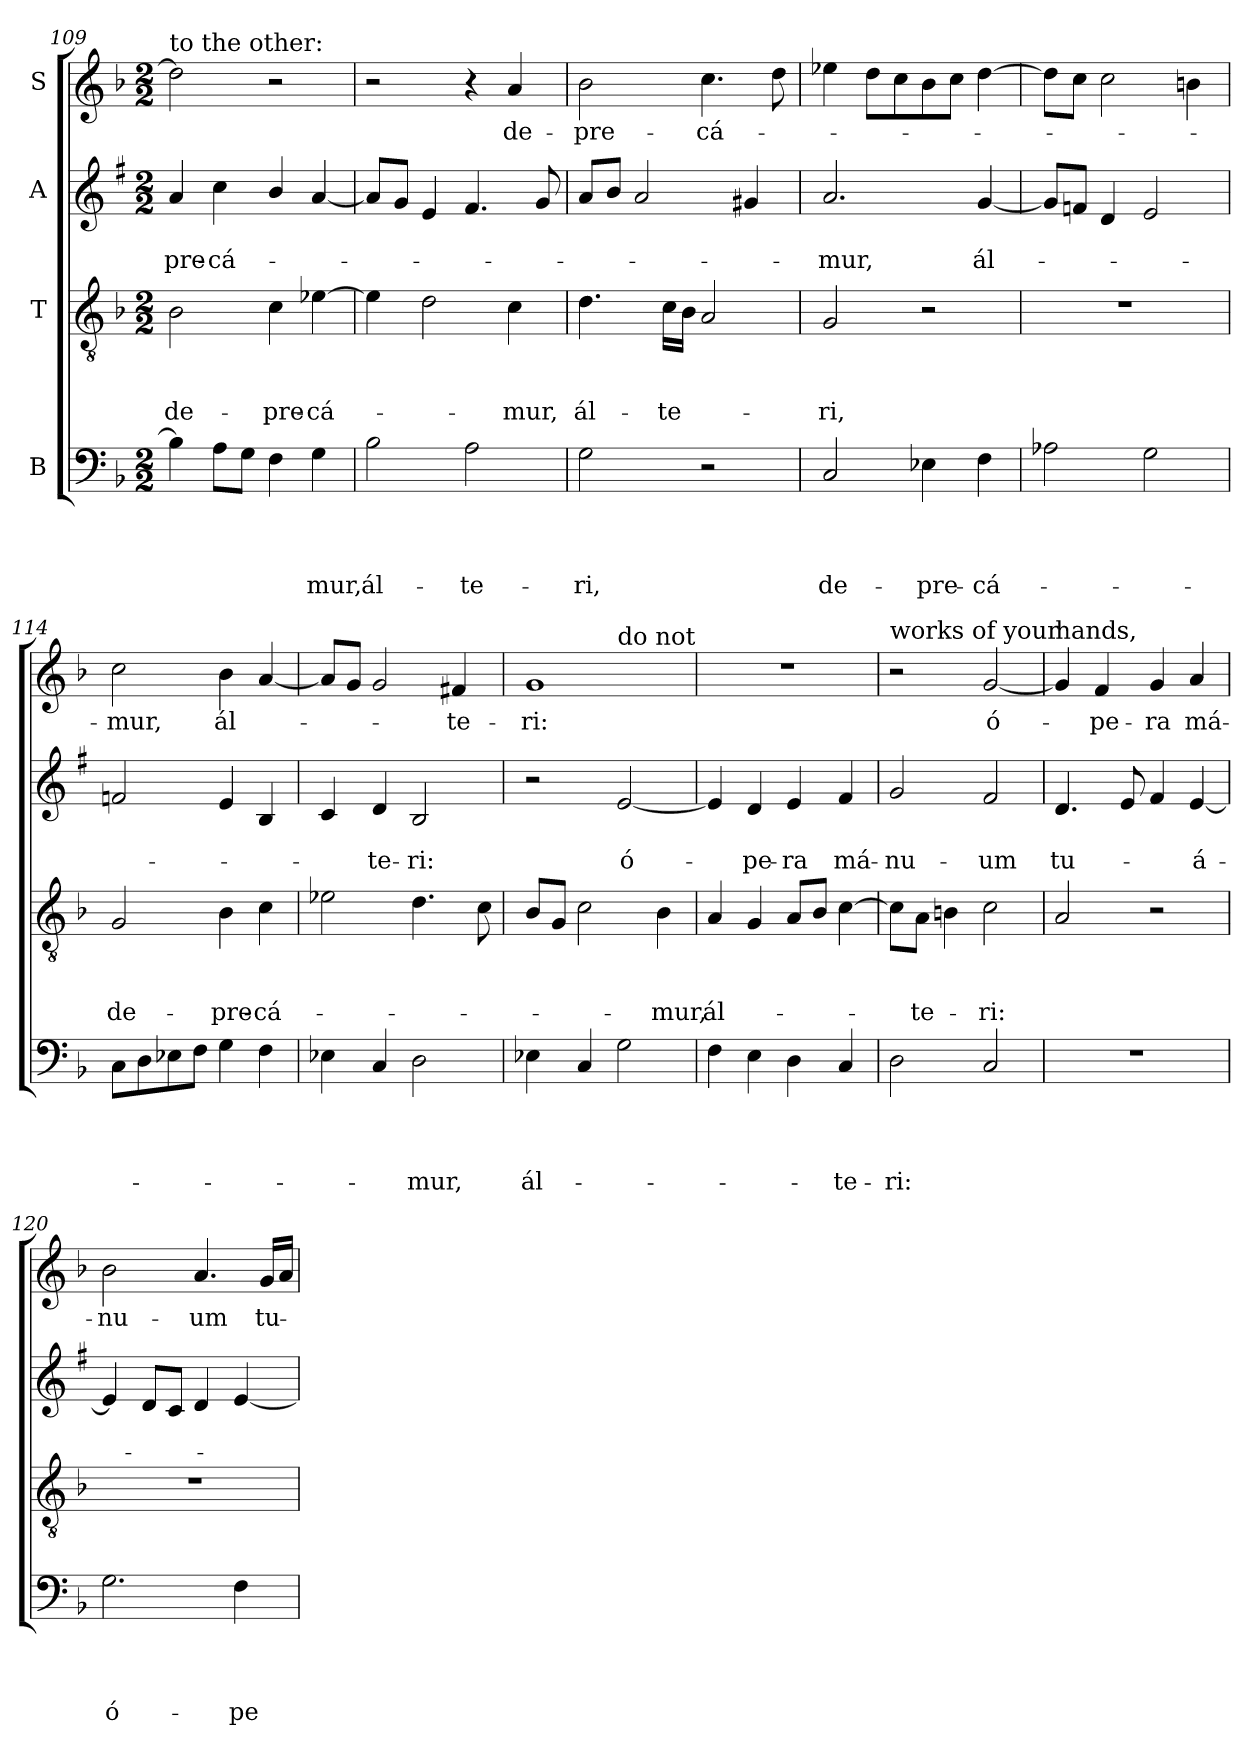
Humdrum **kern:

**kern	**text	**text	**text	**text	**kern	**text	**text	**text	**kern	**text	**text	**kern	**text
*part4	*part4	*part4	*part4	*part4	*part3	*part3	*part3	*part3	*part2	*part2	*part2	*part1	*part1
*staff4	*staff4	*staff4	*staff4	*staff4	*staff3	*staff3	*staff3	*staff3	*staff2	*staff2	*staff2	*staff1	*staff1
*I"B	*	*	*	*	*I"T	*	*	*	*I"A	*	*	*I"S	*
*clefF4	*	*	*	*	*clefGv2	*	*	*	*clefG2	*	*	*clefG2	*
*	*	*	*	*	*	*	*	*	*ITrd1c2	*	*	*	*
*k[b-]	*	*	*	*	*k[b-]	*	*	*	*k[b-]	*	*	*k[b-]	*
*F:	*	*	*	*	*F:	*	*	*	*F:	*	*	*F:	*
*M2/2	*	*	*	*	*M2/2	*	*	*	*M2/2	*	*	*M2/2	*
=109	=109	=109	=109	=109	=109	=109	=109	=109	=109	=109	=109	=109	=109
!	!	!	!	!	!	!	!	!	!	!	!	!LO:TX:a:t=to the other&colon;	!
!	!	!	!	!	!	!	!	!LO:LY:b	!	!	!LO:LY:b	!	!
4B-\]	.	.	.	.	2B-\	.	.	de-	4g/	.	-pre-	2dd\]	.
!	!	!	!	!	!	!	!	!	!	!	!LO:LY:b	!	!
8A\L	.	.	.	.	.	.	.	.	4b-\	.	-cá-	.	.
8G\J	.	.	.	.	.	.	.	.	.	.	.	.	.
!	!	!	!	!	!	!	!	!LO:LY:b	!	!	!	!	!
4F\	.	.	.	.	4c\	.	.	-pre-	4a/	.	.	2r	.
!	!	!	!	!LO:LY:b	!	!	!	!LO:LY:b	!	!	!	!	!
4G\	.	.	.	-mur,	[4e-\	.	.	-cá-	[4g/	.	.	.	.
!!LO:PB:g=z
=110	=110	=110	=110	=110	=110	=110	=110	=110	=110	=110	=110	=110	=110
!	!	!	!	!LO:LY:b	!	!	!	!	!	!	!	!	!
2B-\	.	.	.	ál-	4e-\]	.	.	.	8g/L]	.	.	2r	.
.	.	.	.	.	.	.	.	.	8f/J	.	.	.	.
.	.	.	.	.	2d\	.	.	.	4d/	.	.	.	.
!	!	!	!	!LO:LY:b	!	!	!	!	!	!	!	!	!
2A\	.	.	.	-te-	.	.	.	.	4.e/	.	.	4r	.
!	!	!	!	!	!	!	!	!LO:LY:b	!	!	!	!	!LO:LY:b
.	.	.	.	.	4c\	.	.	-mur,	.	.	.	4a/	de-
.	.	.	.	.	.	.	.	.	8f/	.	.	.	.
=111	=111	=111	=111	=111	=111	=111	=111	=111	=111	=111	=111	=111	=111
!	!	!	!	!LO:LY:b	!	!	!	!LO:LY:b	!	!	!	!	!LO:LY:b
2G\	.	.	.	-ri,	4.d\	.	.	ál-	8g/L	.	.	2b-\	-pre-
.	.	.	.	.	.	.	.	.	8a/J	.	.	.	.
.	.	.	.	.	.	.	.	.	2g/	.	.	.	.
!	!	!	!	!	!	!	!	!LO:LY:b	!	!	!	!	!
.	.	.	.	.	16c\LL	.	.	-te-	.	.	.	.	.
.	.	.	.	.	16B-\JJ	.	.	.	.	.	.	.	.
!	!	!	!	!	!	!	!	!	!	!	!	!	!LO:LY:b
2r	.	.	.	.	2A/	.	.	.	.	.	.	4.cc\	-cá-
.	.	.	.	.	.	.	.	.	4f#/	.	.	.	.
.	.	.	.	.	.	.	.	.	.	.	.	8dd\	.
=112	=112	=112	=112	=112	=112	=112	=112	=112	=112	=112	=112	=112	=112
!	!	!	!	!LO:LY:b	!	!	!	!LO:LY:b	!	!	!LO:LY:b	!	!
2C/	.	.	.	de-	2G/	.	.	-ri,	2.g/	.	-mur,	4ee-\	.
.	.	.	.	.	.	.	.	.	.	.	.	8dd\L	.
.	.	.	.	.	.	.	.	.	.	.	.	8cc\	.
!	!	!	!	!LO:LY:b	!	!	!	!	!	!	!	!	!
4E-X\	.	.	.	-pre-	2r	.	.	.	.	.	.	8b-\	.
.	.	.	.	.	.	.	.	.	.	.	.	8cc\J	.
!	!	!	!	!LO:LY:b	!	!	!	!	!	!	!LO:LY:b	!	!
4F\	.	.	.	-cá-	.	.	.	.	[4f/	.	ál-	[4dd\	.
=113	=113	=113	=113	=113	=113	=113	=113	=113	=113	=113	=113	=113	=113
2A-\	.	.	.	.	1r	.	.	.	8f/L]	.	.	8dd\L]	.
.	.	.	.	.	.	.	.	.	8e-/J	.	.	8cc\J	.
.	.	.	.	.	.	.	.	.	4c/	.	.	2cc\	.
2G\	.	.	.	.	.	.	.	.	2d/	.	.	.	.
.	.	.	.	.	.	.	.	.	.	.	.	4b\	.
=114	=114	=114	=114	=114	=114	=114	=114	=114	=114	=114	=114	=114	=114
!	!	!	!	!	!	!	!	!LO:LY:b	!	!	!	!	!LO:LY:b
8C\L	.	.	.	.	2G/	.	.	de-	2e-/	.	.	2cc\	-mur,
8D\	.	.	.	.	.	.	.	.	.	.	.	.	.
8E-\	.	.	.	.	.	.	.	.	.	.	.	.	.
8F\J	.	.	.	.	.	.	.	.	.	.	.	.	.
!	!	!	!	!	!	!	!	!LO:LY:b	!	!	!	!	!LO:LY:b
4G\	.	.	.	.	4B-\	.	.	-pre-	4d/	.	.	4b-\	ál-
!	!	!	!	!	!	!	!	!LO:LY:b	!	!	!	!	!
4F\	.	.	.	.	4c\	.	.	-cá-	4A/	.	.	[4a/	.
!!LO:LB:g=z
=115	=115	=115	=115	=115	=115	=115	=115	=115	=115	=115	=115	=115	=115
4E-\	.	.	.	.	2e-\	.	.	.	4B-/	.	.	8a/L]	.
.	.	.	.	.	.	.	.	.	.	.	.	8g/J	.
!	!	!	!	!	!	!	!	!	!	!	!LO:LY:b	!	!
4C/	.	.	.	.	.	.	.	.	4c/	.	-te-	2g/	.
!	!	!	!	!LO:LY:b	!	!	!	!	!	!	!LO:LY:b	!	!
2D\	.	.	.	-mur,	4.d\	.	.	.	2A/	.	-ri:	.	.
!	!	!	!	!	!	!	!	!	!	!	!	!	!LO:LY:b
.	.	.	.	.	.	.	.	.	.	.	.	4f#/	-te-
.	.	.	.	.	8c\	.	.	.	.	.	.	.	.
=116	=116	=116	=116	=116	=116	=116	=116	=116	=116	=116	=116	=116	=116
!	!	!	!	!LO:LY:b	!	!	!	!	!	!	!	!	!LO:LY:b
*	*	*	*	*	*	*	*	*	*	*	*	*^	*
4E-\	.	.	.	ál-	8B-/L	.	.	.	2r	.	.	1g	2ryy	-ri:
.	.	.	.	.	8G/J	.	.	.	.	.	.	.	.	.
4C/	.	.	.	.	2c\	.	.	.	.	.	.	.	.	.
!	!	!	!	!	!	!	!	!	!	!	!	!	!LO:TX:a:t=do not	!
!	!	!	!	!	!	!	!	!	!	!	!LO:LY:b	!	!	!
2G\	.	.	.	.	.	.	.	.	[2d/	.	ó-	.	2ryy	.
!	!	!	!	!	!	!	!	!LO:LY:b	!	!	!	!	!	!
.	.	.	.	.	4B-\	.	.	-mur,	.	.	.	.	.	.
=117	=117	=117	=117	=117	=117	=117	=117	=117	=117	=117	=117	=117	=117	=117
!	!	!	!	!	!	!	!	!	!	!	!	!LO:TX:a:t=despise the	!	!
!	!	!	!	!	!	!	!	!LO:LY:b	!	!	!	!	!	!
*	*	*	*	*	*	*	*	*	*	*	*	*v	*v	*
4F\	.	.	.	.	4A/	.	.	ál-	4d/]	.	.	1r	.
!	!	!	!	!	!	!	!	!	!	!	!LO:LY:b	!	!
4E\	.	.	.	.	4G/	.	.	.	4c/	.	-pe-	.	.
!	!	!	!	!	!	!	!	!	!	!	!LO:LY:b	!	!
4D\	.	.	.	.	8A/L	.	.	.	4d/	.	-ra	.	.
.	.	.	.	.	8B-/J	.	.	.	.	.	.	.	.
!	!	!	!	!LO:LY:b	!	!	!	!	!	!	!LO:LY:b	!	!
4C/	.	.	.	-te-	[4c\	.	.	.	4e/	.	má-	.	.
=118	=118	=118	=118	=118	=118	=118	=118	=118	=118	=118	=118	=118	=118
!	!	!	!	!	!	!	!	!	!	!	!	!LO:TX:a:t=works of your	!
!	!	!	!	!LO:LY:b	!	!	!	!	!	!	!LO:LY:b	!	!
2D\	.	.	.	-ri:	8c\L]	.	.	.	2f/	.	-nu-	2r	.
!	!	!	!	!	!	!	!	!LO:LY:b	!	!	!	!	!
.	.	.	.	.	8A\J	.	.	-te-	.	.	.	.	.
.	.	.	.	.	4B\	.	.	.	.	.	.	.	.
!	!	!	!	!	!	!	!	!LO:LY:b	!	!	!LO:LY:b	!	!LO:LY:b
2C/	.	.	.	.	2c\	.	.	-ri:	2e/	.	-um	[2g/	ó-
=119	=119	=119	=119	=119	=119	=119	=119	=119	=119	=119	=119	=119	=119
!	!	!	!	!	!	!	!	!	!	!	!	!LO:TX:a:t=hands,	!
!	!	!	!	!	!	!	!	!	!	!	!LO:LY:b	!	!
1r	.	.	.	.	2A/	.	.	.	4.c/	.	tu-	4g/]	.
!	!	!	!	!	!	!	!	!	!	!	!	!	!LO:LY:b
.	.	.	.	.	.	.	.	.	.	.	.	4f/	-pe-
.	.	.	.	.	.	.	.	.	8d/	.	.	.	.
!	!	!	!	!	!	!	!	!	!	!	!	!	!LO:LY:b
.	.	.	.	.	2r	.	.	.	4e/	.	.	4g/	-ra
!	!	!	!	!	!	!	!	!	!	!	!LO:LY:b	!	!LO:LY:b
.	.	.	.	.	.	.	.	.	[4d/	.	-á-	4a/	má-
!!LO:PB:g=z
=120	=120	=120	=120	=120	=120	=120	=120	=120	=120	=120	=120	=120	=120
!	!	!	!	!LO:LY:b	!	!	!	!	!	!	!	!	!LO:LY:b
2.G\	.	.	.	ó-	1r	.	.	.	4d/]	.	.	2b-\	-nu-
.	.	.	.	.	.	.	.	.	8c/L	.	.	.	.
.	.	.	.	.	.	.	.	.	8B-/J	.	.	.	.
!	!	!	!	!	!	!	!	!	!	!	!	!	!LO:LY:b
.	.	.	.	.	.	.	.	.	4c/	.	.	4.a/	-um
!	!	!	!	!LO:LY:b	!	!	!	!	!	!	!	!	!
4F\	.	.	.	-pe-	.	.	.	.	[4d/	.	.	.	.
!	!	!	!	!	!	!	!	!	!	!	!	!	!LO:LY:b
.	.	.	.	.	.	.	.	.	.	.	.	16g/LL	tu-
.	.	.	.	.	.	.	.	.	.	.	.	16a/JJ	.
=	=	=	=	=	=	=	=	=	=	=	=	=	=
*-	*-	*-	*-	*-	*-	*-	*-	*-	*-	*-	*-	*-	*-
